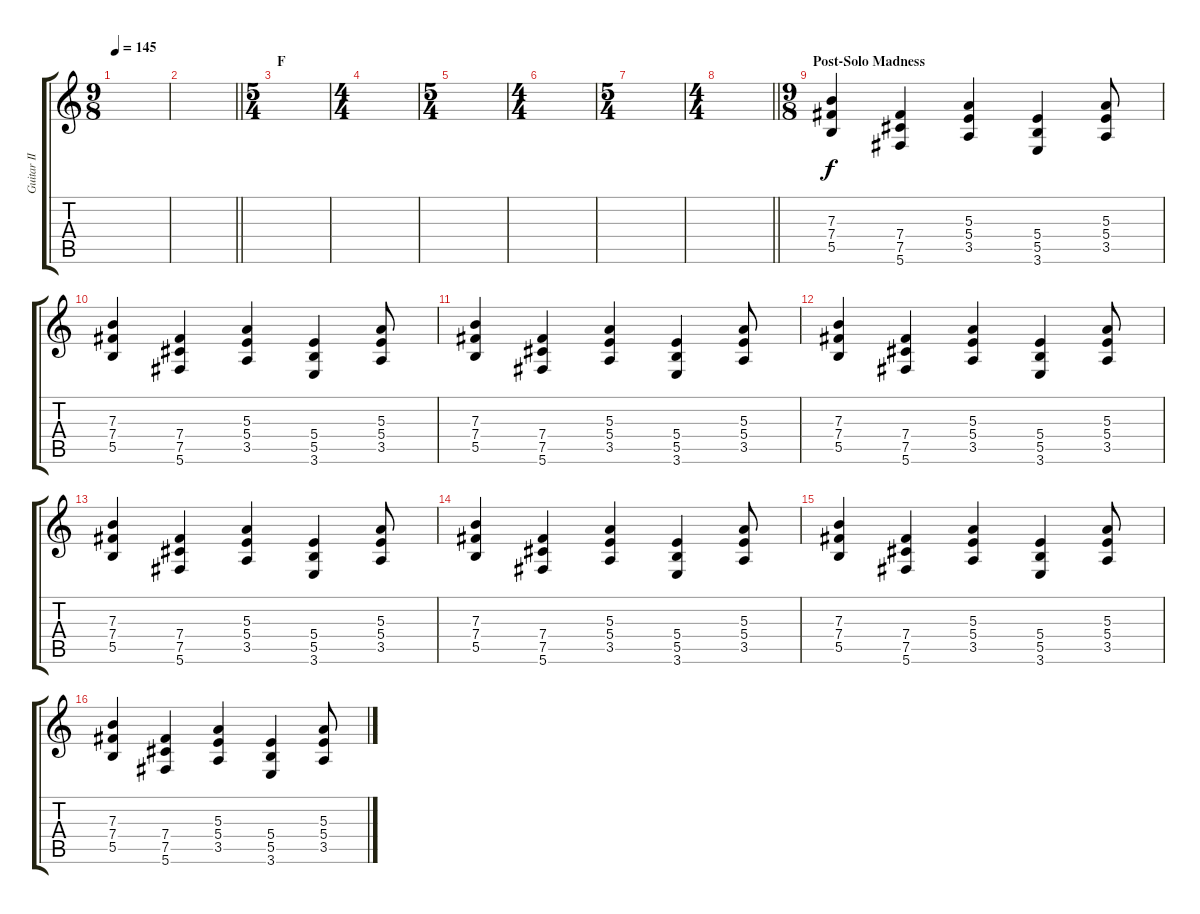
\track ("Guitar II" "Guitar II") {instrument distortionguitar}
\staff {score tabs}
\tuning (Db4 Ab3 E3 B2 Gb2 Db2) {hide}
\ts (9 8)
\tempo 145
\clef g2
\ks c
|
\barLineRight lightlight
|
\ts (5 4)
\section ("" "F")
|
\ts (4 4)
|
\ts (5 4)
|
\ts (4 4)
|
\ts (5 4)
|
\ts (4 4)
\barLineRight lightlight
|
\ts (9 8)
\section ("" "Post-Solo Madness")
(7.3 7.4 5.5).4{volume 12} (7.4 7.5 5.6).4 (5.3 5.4 3.5).4 (5.4 5.5 3.6).4 (5.3 5.4 3.5).8 |
(7.3 7.4 5.5).4 (7.4 7.5 5.6).4 (5.3 5.4 3.5).4 (5.4 5.5 3.6).4 (5.3 5.4 3.5).8 |
(7.3 7.4 5.5).4 (7.4 7.5 5.6).4 (5.3 5.4 3.5).4 (5.4 5.5 3.6).4 (5.3 5.4 3.5).8 |
(7.3 7.4 5.5).4 (7.4 7.5 5.6).4 (5.3 5.4 3.5).4 (5.4 5.5 3.6).4 (5.3 5.4 3.5).8 |
(7.3 7.4 5.5).4 (7.4 7.5 5.6).4 (5.3 5.4 3.5).4 (5.4 5.5 3.6).4 (5.3 5.4 3.5).8 |
(7.3 7.4 5.5).4 (7.4 7.5 5.6).4 (5.3 5.4 3.5).4 (5.4 5.5 3.6).4 (5.3 5.4 3.5).8 |
(7.3 7.4 5.5).4 (7.4 7.5 5.6).4 (5.3 5.4 3.5).4 (5.4 5.5 3.6).4 (5.3 5.4 3.5).8 |
(7.3 7.4 5.5).4 (7.4 7.5 5.6).4 (5.3 5.4 3.5).4 (5.4 5.5 3.6).4 (5.3 5.4 3.5).8
